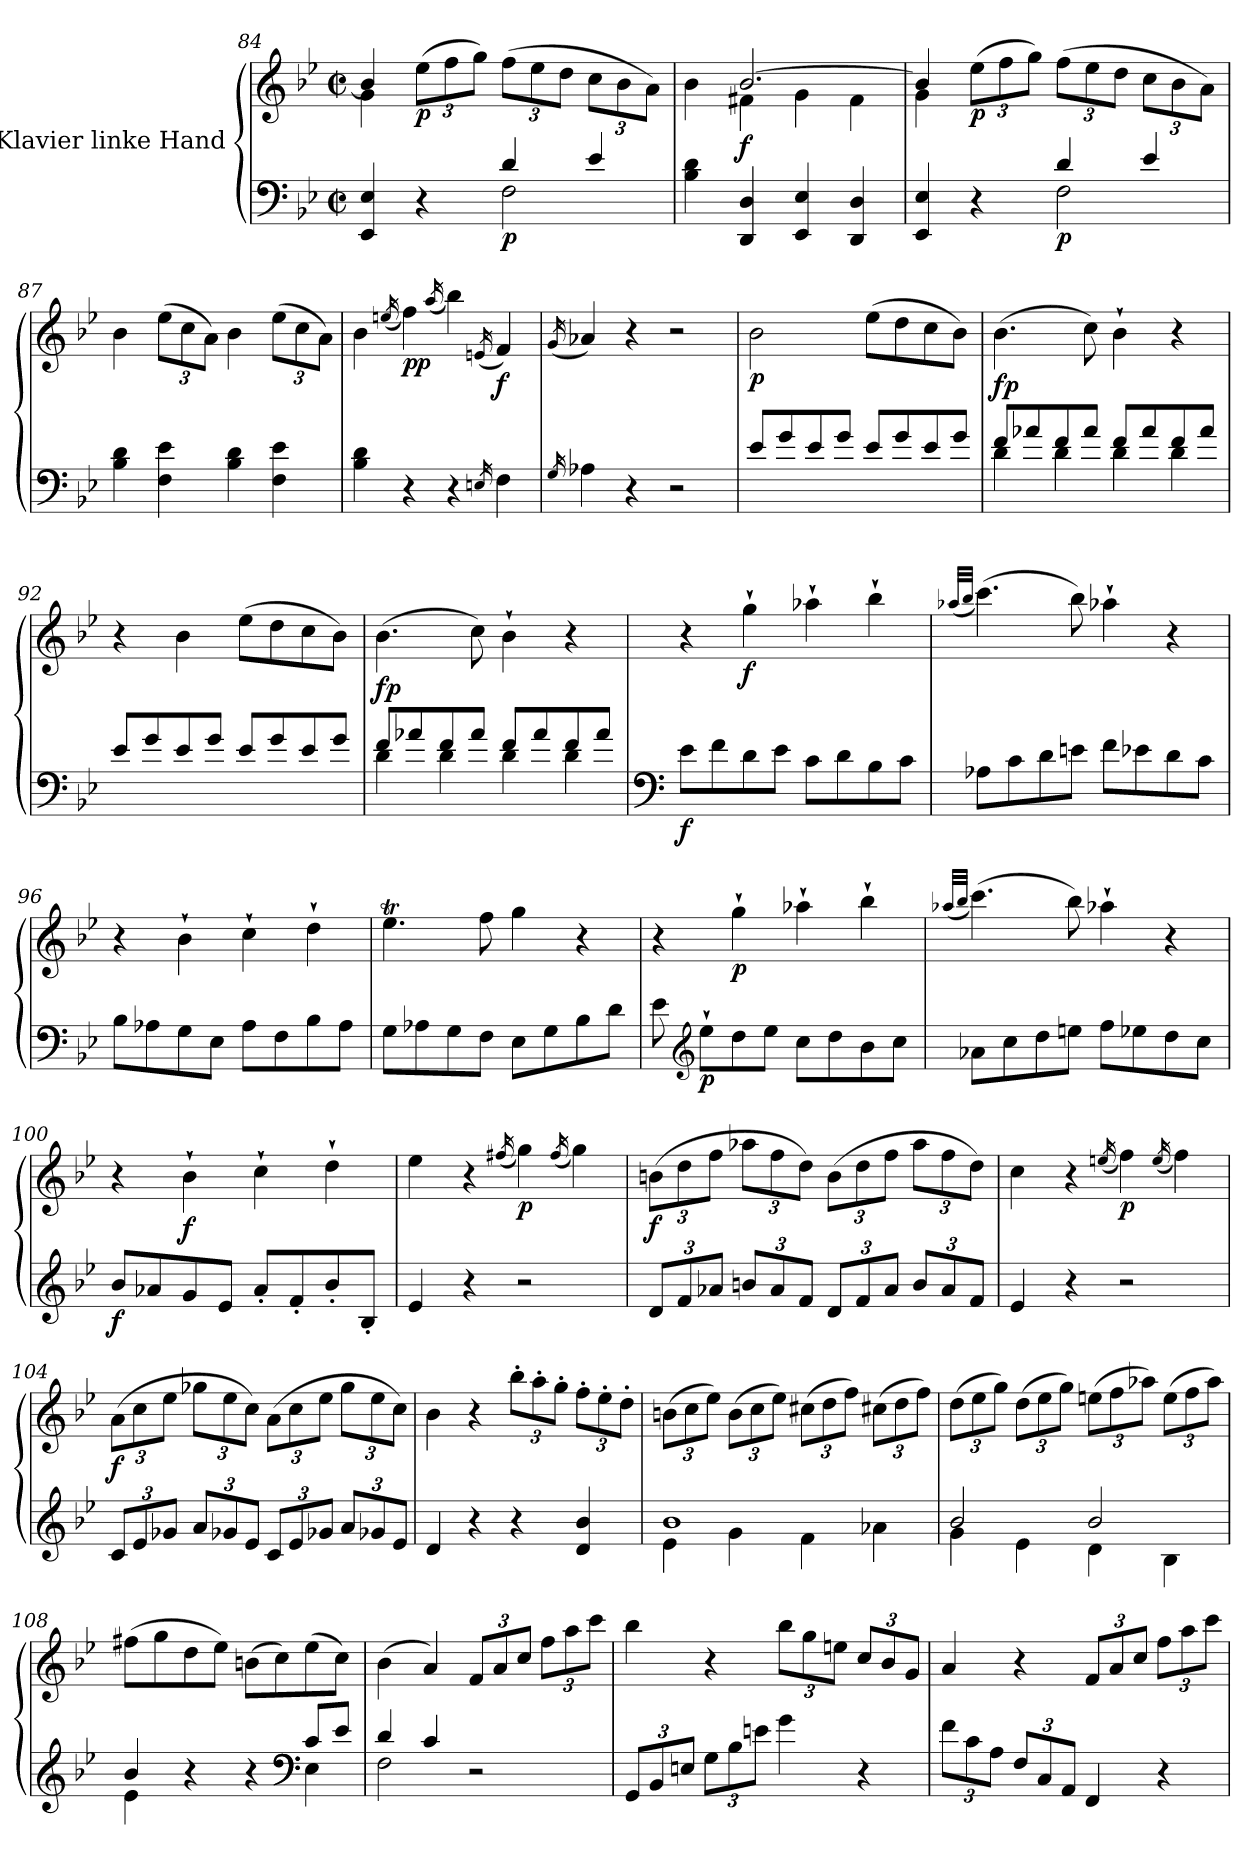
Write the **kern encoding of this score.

**kern	**kern	**dynam
*part1	*part1	*part1
*staff2	*staff1	*staff1/2
*I"Klavier linke Hand	*	*
*clefF4	*clefG2	*
*k[b-e-]	*k[b-e-]	*
*M2/2	*M2/2	*
*met(c|)	*met(c|)	*
=84	=84	=84
*^	*^	*
4EE-/ 4E-/	4ryy	4b-/]	4g\	.
*	*	*Xbrackettup	*	*
!	!	!	!	!LO:DY:b
4r	4ryy	(>12ee-\L	2.ryy	p
.	.	12ff\	.	.
.	.	12gg\J)	.	.
!	!	!	!	!LO:DY:b=2
4d/	2F\	(>12ff\L	.	p
.	.	12ee-\	.	.
.	.	12dd\J	.	.
4e-/	.	12cc\L	.	.
.	.	12b-\	.	.
.	.	12a\J)	.	.
=85	=85	=85	=85	=85
4B-\ 4d\	4ryy	4b-\	4ryy	.
!	!	!	!	!LO:DY:b
4DD/ 4D/	2.ryy	[2.b-/	4f#X\	f
4EE-/ 4E-/	.	.	4g\	.
4DD/ 4D/	.	.	4f#\	.
=86	=86	=86	=86	=86
4EE-/ 4E-/	4ryy	4b-/]	4g\	.
!	!	!	!	!LO:DY:b
4r	4ryy	(>12ee-\L	2.ryy	p
.	.	12ff\	.	.
.	.	12gg\J)	.	.
!	!	!	!	!LO:DY:b=2
4d/	2F\	(>12ff\L	.	p
.	.	12ee-\	.	.
.	.	12dd\J	.	.
4e-/	.	12cc\L	.	.
.	.	12b-\	.	.
.	.	12a\J)	.	.
*v	*v	*	*	*
*	*v	*v	*
=87	=87	=87
4B-\ 4d\	4b-\	.
4F\ 4e-\	(>12ee-\L	.
.	12cc\	.
.	12a\J)	.
4B-\ 4d\	4b-\	.
4F\ 4e-\	(>12ee-\L	.
.	12cc\	.
.	12a\J)	.
=88	=88	=88
4B-\ 4d\	4b-\	.
.	(<16qeen/	.
!	!	!LO:DY:b
4r	4ff\)	pp
.	(<16qaa/	.
4r	4bb-\)	.
16qEn/	(<16qen/	.
!	!	!LO:DY:b
4F\	4f/)	f
=89	=89	=89
16qG/	(<16qg/	.
4A-X\	4a-X/)	.
4r	4r	.
2r	2r	.
=90	=90	=90
!	!	!LO:DY:b
8e-/L	2b-\	p
8g/	.	.
8e-/	.	.
8g/J	.	.
8e-/L	(>8ee-\L	.
8g/	8dd\	.
8e-/	8cc\	.
8g/J	8b-\J)	.
=91	=91	=91
*^	*	*
!	!	!	!LO:DY:b
8f/L	4d\	(>4.b-\	fp
8a-X/	.	.	.
8f/	4d\	.	.
8a-/J	.	8cc\)	.
8f/L	4d\	4b-`\	.
8a-/	.	.	.
8f/	4d\	4r	.
8a-/J	.	.	.
*v	*v	*	*
=92	=92	=92
8e-/L	4r	.
8g/	.	.
8e-/	4b-\	.
8g/J	.	.
8e-/L	(>8ee-\L	.
8g/	8dd\	.
8e-/	8cc\	.
8g/J	8b-\J)	.
=93	=93	=93
*^	*	*
!	!	!	!LO:DY:b
8f/L	4d\	(>4.b-\	fp
8a-X/	.	.	.
8f/	4d\	.	.
8a-/J	.	8cc\)	.
8f/L	4d\	4b-`\	.
8a-/	.	.	.
8f/	4d\	4r	.
8a-/J	.	.	.
*v	*v	*	*
=94	=94	=94
*clefF4	*	*
!	!	!LO:DY:b=2
8e-\L	4r	f
8f\	.	.
!	!	!LO:DY:b
8d\	4gg`\	f
8e-\J	.	.
8c\L	4aa-X`\	.
8d\	.	.
8B-\	4bb-`\	.
8c\J	.	.
=95	=95	=95
.	(<32qaa-X/LLL	.
.	32qbb-/JJJ	.
8A-X\L	(>4.ccc\)	.
8c\	.	.
8d\	.	.
8en\J	8bb-\)	.
8f\L	4aa-`\	.
8e-X\	.	.
8d\	4r	.
8c\J	.	.
=96	=96	=96
8B-\L	4r	.
8A-X\	.	.
8G\	4b-`\	.
8E-\J	.	.
8A-\L	4cc`\	.
8F\	.	.
8B-\	4dd`\	.
8A-\J	.	.
=97	=97	=97
8G\L	4.ee-T\	.
8A-X\	.	.
8G\	.	.
8F\J	8ff\	.
8E-\L	4gg\	.
8G\	.	.
8B-\	4r	.
8d\J	.	.
=98	=98	=98
8e-\	4r	.
*clefG2	*	*
!	!	!LO:DY:b=2
8ee-`\L	.	p
!	!	!LO:DY:b
8dd\	4gg`\	p
8ee-\J	.	.
8cc\L	4aa-X`\	.
8dd\	.	.
8b-\	4bb-`\	.
8cc\J	.	.
=99	=99	=99
.	(<32qaa-X/LLL	.
.	32qbb-/JJJ	.
8a-X\L	(>4.ccc\)	.
8cc\	.	.
8dd\	.	.
8een\J	8bb-\)	.
8ff\L	4aa-`\	.
8ee-X\	.	.
8dd\	4r	.
8cc\J	.	.
=100	=100	=100
!	!	!LO:DY:b=2
8b-/L	4r	f
8a-X/	.	.
!	!	!LO:DY:b
8g/	4b-`\	f
8e-/J	.	.
8a-'/L	4cc`\	.
8f'/	.	.
8b-'/	4dd`\	.
8B-'/J	.	.
=101	=101	=101
4e-/	4ee-\	.
4r	4r	.
.	(<16qff#X/	.
!	!	!LO:DY:b
2r	4gg\)	p
.	(<16qff#/	.
.	4gg\)	.
=102	=102	=102
*Xbrackettup	*	*
!	!	!LO:DY:b
12d/L	(>12bn\L	f
12f/	12dd\	.
12a-X/J	12ff\J	.
12bn/L	12aa-X\L	.
12a-/	12ff\	.
12f/J	12dd\J)	.
12d/L	(>12b\L	.
12f/	12dd\	.
12a-/J	12ff\J	.
12b/L	12aa-\L	.
12a-/	12ff\	.
12f/J	12dd\J)	.
=103	=103	=103
4e-/	4cc\	.
4r	4r	.
.	(<16qeen/	.
!	!	!LO:DY:b
2r	4ff\)	p
.	(<16qee/	.
.	4ff\)	.
=104	=104	=104
!	!	!LO:DY:b
12c/L	(>12a\L	f
12e-/	12cc\	.
12g-X/J	12ee-\J	.
12a/L	12gg-X\L	.
12g-X/	12ee-\	.
12e-/J	12cc\J)	.
12c/L	(>12a\L	.
12e-/	12cc\	.
12g-X/J	12ee-\J	.
12a/L	12gg-\L	.
12g-X/	12ee-\	.
12e-/J	12cc\J)	.
=105	=105	=105
4d/	4b-\	.
4r	4r	.
4r	12bb-'\L	.
.	12aa'\	.
.	12gg'\J	.
4d/ 4b-/	12ff'\L	.
.	12ee-'\	.
.	12dd'\J	.
=106	=106	=106
*^	*	*
1b-	4e-\	(>12bn\L	.
.	.	12cc\	.
.	.	12ee-\J)	.
.	4g\	(>12b\L	.
.	.	12cc\	.
.	.	12ee-\J)	.
.	4f\	(>12cc#X\L	.
.	.	12dd\	.
.	.	12ff\J)	.
.	4a-X\	(>12cc#X\L	.
.	.	12dd\	.
.	.	12ff\J)	.
=107	=107	=107	=107
2b-/	4g\	(>12dd\L	.
.	.	12ee-\	.
.	.	12gg\J)	.
.	4e-\	(>12dd\L	.
.	.	12ee-\	.
.	.	12gg\J)	.
2b-/	4d\	(>12een\L	.
.	.	12ff\	.
.	.	12aa-X\J)	.
.	4B-\	(>12ee\L	.
.	.	12ff\	.
.	.	12aa-\J)	.
=108	=108	=108	=108
4b-/	4e-\	(>8ff#X\L	.
.	.	8gg\	.
4r	2ryy	8dd\	.
.	.	8ee-\J)	.
4r	.	(>8bn\L	.
.	.	8cc\)	.
*clefF4	*	*	*
8c/L	4E-\	(>8ee-\	.
8e-/J	.	8cc\J)	.
=109	=109	=109	=109
4d/	2F\	(>4b-\	.
4c/	.	4a/)	.
2r	2ryy	12f/L	.
.	.	12a/	.
.	.	12cc/J	.
.	.	12ff\L	.
.	.	12aa\	.
.	.	12ccc\J	.
*v	*v	*	*
=110	=110	=110
12GG/L	4bb-\	.
12BB-/	.	.
12En/J	.	.
12G\L	4r	.
12B-\	.	.
12en\J	.	.
4g\	12bb-\L	.
.	12gg\	.
.	12een\J	.
4r	12cc/L	.
.	12b-/	.
.	12g/J	.
=111	=111	=111
12f\L	4a/	.
12c\	.	.
12A\J	.	.
12F/L	4r	.
12C/	.	.
12AA/J	.	.
4FF/	12f/L	.
.	12a/	.
.	12cc/J	.
4r	12ff\L	.
.	12aa\	.
.	12ccc\J	.
=	=	=
*-	*-	*-
